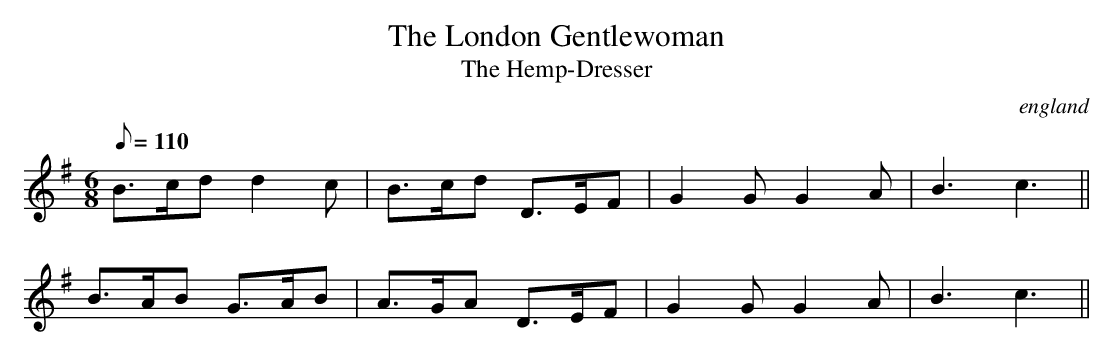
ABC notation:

X:1
T:The London Gentlewoman
T:The Hemp-Dresser
O:england
M:6/8
L:1/8
Q:110
K:G
B>cd d2c|B>cd D>EF|G2G G2A|B3 c3||
B>AB G>AB|A>GA D>EF|G2G G2A|B3 c3||
